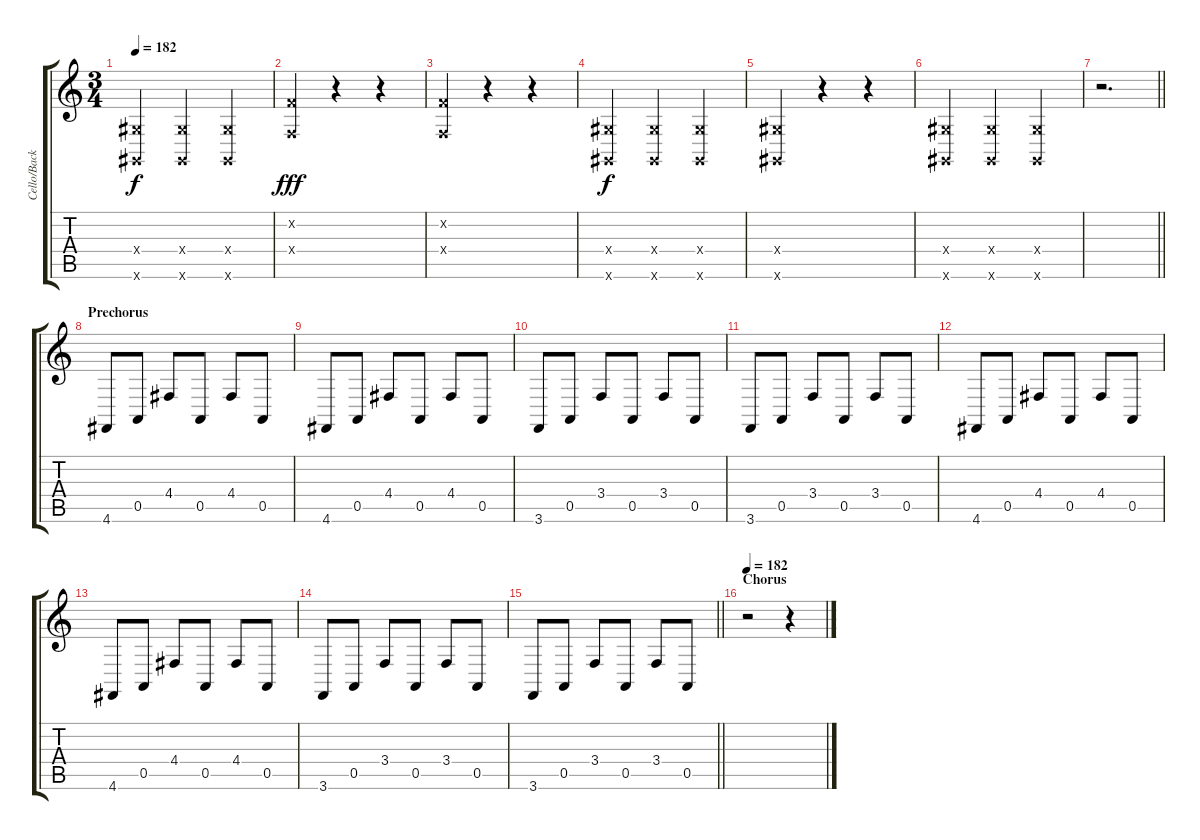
\track ("Cello/Backing Vocal" "Cello/Back") {instrument cello}
\staff {score tabs}
\tuning (E4 B3 G3 D3 A2 D2) {hide}
\ts (3 4)
\tempo 182
\clef g2
\ks c
(6.4{x} 6.6{x}).4{dy f} (6.4{x} 6.6{x}).4 (6.4{x} 6.6{x}).4 |
(6.2{x} 3.4{x}).4{dy fff} r.4 r.4 |
(6.2{x} 3.4{x}).4 r.4 r.4 |
(6.4{x} 6.6{x}).4{dy f} (6.4{x} 6.6{x}).4 (6.4{x} 6.6{x}).4 |
(6.4{x} 6.6{x}).4 r.4 r.4 |
(6.4{x} 6.6{x}).4 (6.4{x} 6.6{x}).4 (6.4{x} 6.6{x}).4 |
\barLineRight lightlight
r.2{d} |
\section ("" "Prechorus")
4.6.8{instrument cello} 0.5.8 4.4.8 0.5.8 4.4.8 0.5.8 |
4.6.8 0.5.8 4.4.8 0.5.8 4.4.8 0.5.8 |
3.6.8 0.5.8 3.4.8 0.5.8 3.4.8 0.5.8 |
3.6.8 0.5.8 3.4.8 0.5.8 3.4.8 0.5.8 |
4.6.8 0.5.8 4.4.8 0.5.8 4.4.8 0.5.8 |
4.6.8 0.5.8 4.4.8 0.5.8 4.4.8 0.5.8 |
3.6.8 0.5.8 3.4.8 0.5.8 3.4.8 0.5.8 |
\barLineRight lightlight
3.6.8 0.5.8 3.4.8 0.5.8 3.4.8 0.5.8 |
\section ("" "Chorus")
\tempo 182
r.2 r.4
